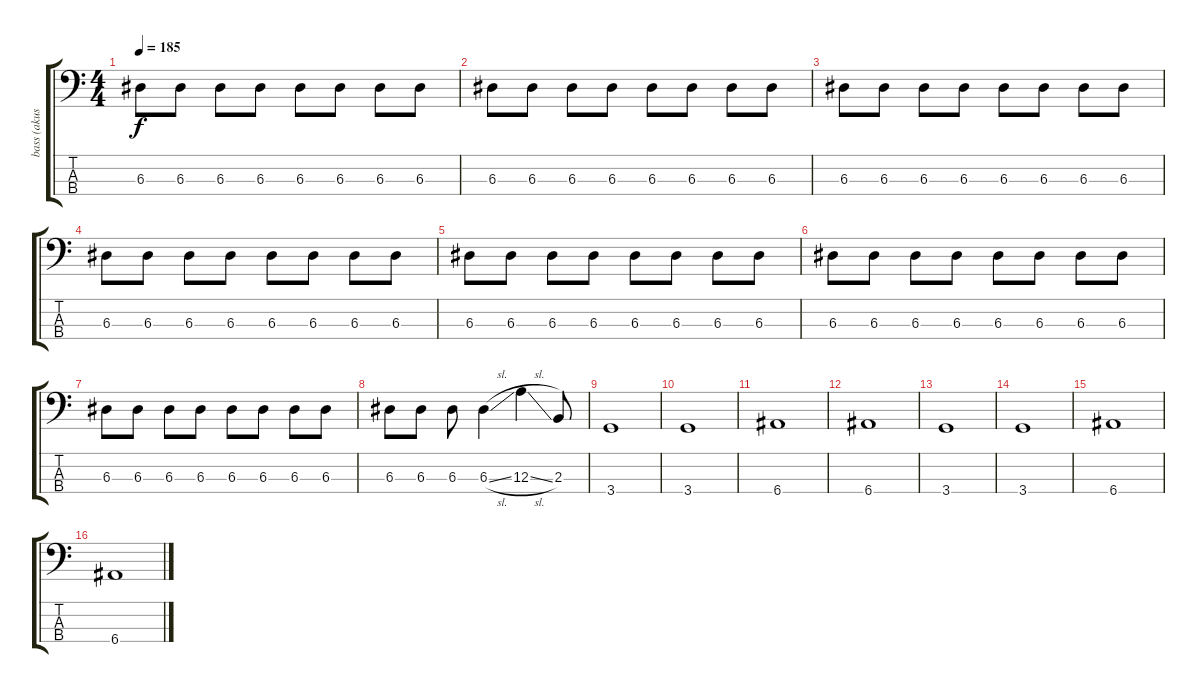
\track ("bass (akustik)" "bass (akus") {instrument acousticbass}
\staff {score tabs}
\tuning (G2 D2 A1 E1) {hide}
\ts (4 4)
\tempo 185
\clef f4
\ks c
6.3.8{dy f volume 11} 6.3.8 6.3.8 6.3.8 6.3.8 6.3.8 6.3.8 6.3.8 |
6.3.8 6.3.8 6.3.8 6.3.8 6.3.8 6.3.8 6.3.8 6.3.8 |
6.3.8 6.3.8 6.3.8 6.3.8 6.3.8 6.3.8 6.3.8 6.3.8 |
6.3.8 6.3.8 6.3.8 6.3.8 6.3.8 6.3.8 6.3.8 6.3.8 |
6.3.8 6.3.8 6.3.8 6.3.8 6.3.8 6.3.8 6.3.8 6.3.8 |
6.3.8 6.3.8 6.3.8 6.3.8 6.3.8 6.3.8 6.3.8 6.3.8 |
6.3.8 6.3.8 6.3.8 6.3.8 6.3.8 6.3.8 6.3.8 6.3.8 |
6.3.8 6.3.8 6.3.8 6.3{sl}.4 12.3{sl}.4 2.3.8 |
3.4.1{volume 16} |
3.4.1 |
6.4.1 |
6.4.1 |
3.4.1 |
3.4.1 |
6.4.1 |
6.4.1
